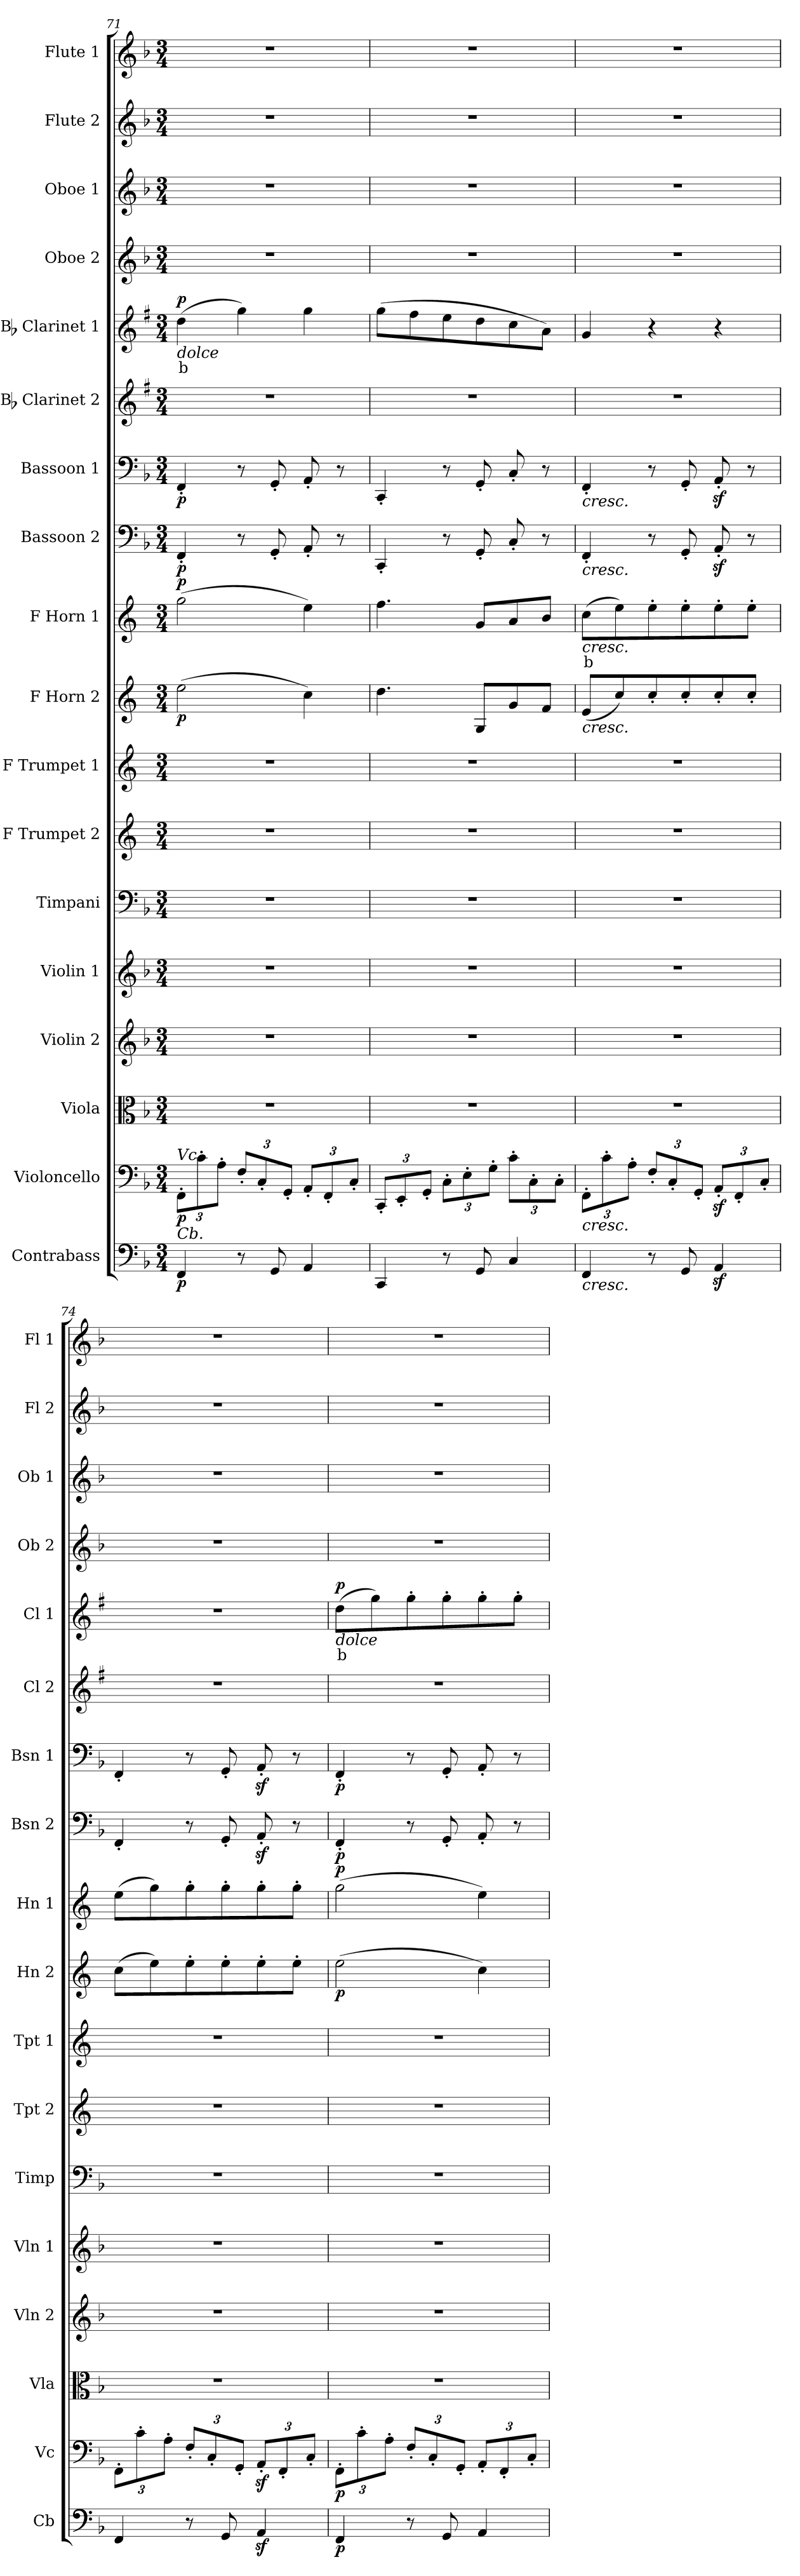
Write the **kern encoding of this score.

**kern	**dynam	**kern	**dynam	**kern	**kern	**kern	**kern	**kern	**kern	**kern	**dynam	**kern	**text	**dynam	**kern	**dynam	**kern	**dynam	**kern	**kern	**text	**dynam	**kern	**kern	**kern	**kern
*part18	*part18	*part17	*part17	*part16	*part15	*part14	*part13	*part12	*part11	*part10	*part10	*part9	*part9	*part9	*part8	*part8	*part7	*part7	*part6	*part5	*part5	*part5	*part4	*part3	*part2	*part1
*staff18	*staff18	*staff17	*staff17	*staff16	*staff15	*staff14	*staff13	*staff12	*staff11	*staff10	*staff10	*staff9	*staff9	*staff9	*staff8	*staff8	*staff7	*staff7	*staff6	*staff5	*staff5	*staff5	*staff4	*staff3	*staff2	*staff1
*I"Contrabass	*	*I"Violoncello	*	*I"Viola	*I"Violin 2	*I"Violin 1	*I"Timpani	*I"F Trumpet 2	*I"F Trumpet 1	*I"F Horn 2	*	*I"F Horn 1	*	*	*I"Bassoon 2	*	*I"Bassoon 1	*	*I"Bb Clarinet 2	*I"Bb Clarinet 1	*	*	*I"Oboe 2	*I"Oboe 1	*I"Flute 2	*I"Flute 1
*I'Cb	*	*I'Vc	*	*I'Vla	*I'Vln 2	*I'Vln 1	*I'Timp	*I'Tpt 2	*I'Tpt 1	*I'Hn 2	*	*I'Hn 1	*	*	*I'Bsn 2	*	*I'Bsn 1	*	*I'Cl 2	*I'Cl 1	*	*	*I'Ob 2	*I'Ob 1	*I'Fl 2	*I'Fl 1
*clefF4	*	*clefF4	*	*clefC3	*clefG2	*clefG2	*clefF4	*clefG2	*clefG2	*clefG2	*	*clefG2	*	*	*clefF4	*	*clefF4	*	*clefG2	*clefG2	*	*	*clefG2	*clefG2	*clefG2	*clefG2
*ITrd7c12	*	*	*	*	*	*	*	*ITrd-3c-5	*ITrd-3c-5	*ITrd4c7	*	*ITrd4c7	*	*	*	*	*	*	*ITrd1c2	*ITrd1c2	*	*	*	*	*	*
*k[b-]	*	*k[b-]	*	*k[b-]	*k[b-]	*k[b-]	*k[b-]	*k[b-]	*k[b-]	*k[b-]	*	*k[b-]	*	*	*k[b-]	*	*k[b-]	*	*k[b-]	*k[b-]	*	*	*k[b-]	*k[b-]	*k[b-]	*k[b-]
*M3/4	*	*M3/4	*	*M3/4	*M3/4	*M3/4	*M3/4	*M3/4	*M3/4	*M3/4	*	*M3/4	*	*	*M3/4	*	*M3/4	*	*M3/4	*M3/4	*	*	*M3/4	*M3/4	*M3/4	*M3/4
*	*	*Xbrackettup	*	*	*	*	*	*	*	*	*	*	*	*	*	*	*	*	*	*	*	*	*	*	*	*
=71	=71	=71	=71	=71	=71	=71	=71	=71	=71	=71	=71	=71	=71	=71	=71	=71	=71	=71	=71	=71	=71	=71	=71	=71	=71	=71
!	!	!	!	!	!	!	!	!	!	!	!	!	!	!	!	!	!	!	!	!LO:TX:b:i:t=dolce	!	!	!	!	!	!
!	!	!LO:TX:a:i:t=Vc.	!	!	!	!	!	!	!	!	!	!	!	!	!	!	!	!	!	!	!	!	!	!	!	!
!LO:TX:i:t=Cb.	!	!	!	!	!	!	!	!	!	!	!	!	!	!	!	!	!	!	!	!	!	!	!	!	!	!
!	!LO:DY:b	!	!LO:DY:b	!	!	!	!	!	!	!	!LO:DY:b	!	!	!LO:DY:b	!	!LO:DY:b	!	!LO:DY:b	!	!	!LO:LY:b:color=#FF0000	!LO:DY:b	!	!	!	!
4FFF/	p	12FF'\L	p	2.r	2.r	2.r	2.r	2.r	2.r	(2a\	p	(2cc\	.	p	4FF'/	p	4FF'/	p	2.r	(4cc\	b	p	2.r	2.r	2.r	2.r
.	.	12c'\	.	.	.	.	.	.	.	.	.	.	.	.	.	.	.	.	.	.	.	.	.	.	.	.
.	.	12A'\J	.	.	.	.	.	.	.	.	.	.	.	.	.	.	.	.	.	.	.	.	.	.	.	.
8r	.	12F'/L	.	.	.	.	.	.	.	.	.	.	.	.	8r	.	8r	.	.	4ff\)	.	.	.	.	.	.
.	.	12C'/	.	.	.	.	.	.	.	.	.	.	.	.	.	.	.	.	.	.	.	.	.	.	.	.
8GGG/	.	.	.	.	.	.	.	.	.	.	.	.	.	.	8GG'/	.	8GG'/	.	.	.	.	.	.	.	.	.
.	.	12GG'/J	.	.	.	.	.	.	.	.	.	.	.	.	.	.	.	.	.	.	.	.	.	.	.	.
4AAA/	.	12AA'/L	.	.	.	.	.	.	.	4f\)	.	4a\)	.	.	8AA'/	.	8AA'/	.	.	4ff\	.	.	.	.	.	.
.	.	12FF'/	.	.	.	.	.	.	.	.	.	.	.	.	.	.	.	.	.	.	.	.	.	.	.	.
.	.	.	.	.	.	.	.	.	.	.	.	.	.	.	8r	.	8r	.	.	.	.	.	.	.	.	.
.	.	12C'/J	.	.	.	.	.	.	.	.	.	.	.	.	.	.	.	.	.	.	.	.	.	.	.	.
=72	=72	=72	=72	=72	=72	=72	=72	=72	=72	=72	=72	=72	=72	=72	=72	=72	=72	=72	=72	=72	=72	=72	=72	=72	=72	=72
4CCC/	.	12CC'/L	.	2.r	2.r	2.r	2.r	2.r	2.r	4.g\	.	4.b-\	.	.	4CC'/	.	4CC'/	.	2.r	(8ff\L	.	.	2.r	2.r	2.r	2.r
.	.	12EE'/	.	.	.	.	.	.	.	.	.	.	.	.	.	.	.	.	.	.	.	.	.	.	.	.
.	.	.	.	.	.	.	.	.	.	.	.	.	.	.	.	.	.	.	.	8ee\	.	.	.	.	.	.
.	.	12GG'/J	.	.	.	.	.	.	.	.	.	.	.	.	.	.	.	.	.	.	.	.	.	.	.	.
8r	.	12C'\L	.	.	.	.	.	.	.	.	.	.	.	.	8r	.	8r	.	.	8dd\	.	.	.	.	.	.
.	.	12E'\	.	.	.	.	.	.	.	.	.	.	.	.	.	.	.	.	.	.	.	.	.	.	.	.
8GGG/	.	.	.	.	.	.	.	.	.	8C/L	.	8c/L	.	.	8GG'/	.	8GG'/	.	.	8cc\	.	.	.	.	.	.
.	.	12G'\J	.	.	.	.	.	.	.	.	.	.	.	.	.	.	.	.	.	.	.	.	.	.	.	.
4CC/	.	12c'\L	.	.	.	.	.	.	.	8c/	.	8d/	.	.	8C'/	.	8C'/	.	.	8b-\	.	.	.	.	.	.
.	.	12C'\	.	.	.	.	.	.	.	.	.	.	.	.	.	.	.	.	.	.	.	.	.	.	.	.
.	.	.	.	.	.	.	.	.	.	8B-/J	.	8e/J	.	.	8r	.	8r	.	.	8g\J)	.	.	.	.	.	.
.	.	12C'\J	.	.	.	.	.	.	.	.	.	.	.	.	.	.	.	.	.	.	.	.	.	.	.	.
=73	=73	=73	=73	=73	=73	=73	=73	=73	=73	=73	=73	=73	=73	=73	=73	=73	=73	=73	=73	=73	=73	=73	=73	=73	=73	=73
!	!	!	!	!	!	!	!	!	!	!	!	!	!	!	!	!	!LO:TX:b:i:t=cresc.	!	!	!	!	!	!	!	!	!
!	!	!	!	!	!	!	!	!	!	!	!	!	!	!	!LO:TX:b:i:t=cresc.	!	!	!	!	!	!	!	!	!	!	!
!	!	!	!	!	!	!	!	!	!	!	!	!LO:TX:b:i:t=cresc.	!	!	!	!	!	!	!	!	!	!	!	!	!	!
!	!	!	!	!	!	!	!	!	!	!LO:TX:b:i:t=cresc.	!	!	!	!	!	!	!	!	!	!	!	!	!	!	!	!
!	!	!LO:TX:b:i:t=cresc.	!	!	!	!	!	!	!	!	!	!	!	!	!	!	!	!	!	!	!	!	!	!	!	!
!LO:TX:b:i:t=cresc.	!	!	!	!	!	!	!	!	!	!	!	!	!	!	!	!	!	!	!	!	!	!	!	!	!	!
!	!	!	!	!	!	!	!	!	!	!	!	!	!LO:LY:b:color=#FF0000	!	!	!	!	!	!	!	!	!	!	!	!	!
4FFF/	.	12FF'\L	.	2.r	2.r	2.r	2.r	2.r	2.r	(8A/L	.	(8f\L	b	.	4FF'/	.	4FF'/	.	2.r	4f/	.	.	2.r	2.r	2.r	2.r
.	.	12c'\	.	.	.	.	.	.	.	.	.	.	.	.	.	.	.	.	.	.	.	.	.	.	.	.
.	.	.	.	.	.	.	.	.	.	8f/)	.	8a\)	.	.	.	.	.	.	.	.	.	.	.	.	.	.
.	.	12A'\J	.	.	.	.	.	.	.	.	.	.	.	.	.	.	.	.	.	.	.	.	.	.	.	.
8r	.	12F'/L	.	.	.	.	.	.	.	8f'/	.	8a'\	.	.	8r	.	8r	.	.	4r	.	.	.	.	.	.
.	.	12C'/	.	.	.	.	.	.	.	.	.	.	.	.	.	.	.	.	.	.	.	.	.	.	.	.
8GGG/	.	.	.	.	.	.	.	.	.	8f'/	.	8a'\	.	.	8GG'/	.	8GG'/	.	.	.	.	.	.	.	.	.
.	.	12GG'/J	.	.	.	.	.	.	.	.	.	.	.	.	.	.	.	.	.	.	.	.	.	.	.	.
4AAAz</	.	12AAz<'/L	.	.	.	.	.	.	.	8f'/	.	8a'\	.	.	8AAz<'/	.	8AAz<'/	.	.	4r	.	.	.	.	.	.
.	.	12FF'/	.	.	.	.	.	.	.	.	.	.	.	.	.	.	.	.	.	.	.	.	.	.	.	.
.	.	.	.	.	.	.	.	.	.	8f'/J	.	8a'\J	.	.	8r	.	8r	.	.	.	.	.	.	.	.	.
.	.	12C'/J	.	.	.	.	.	.	.	.	.	.	.	.	.	.	.	.	.	.	.	.	.	.	.	.
=74	=74	=74	=74	=74	=74	=74	=74	=74	=74	=74	=74	=74	=74	=74	=74	=74	=74	=74	=74	=74	=74	=74	=74	=74	=74	=74
4FFF/	.	12FF'\L	.	2.r	2.r	2.r	2.r	2.r	2.r	(8f\L	.	(8a\L	.	.	4FF'/	.	4FF'/	.	2.r	2.r	.	.	2.r	2.r	2.r	2.r
.	.	12c'\	.	.	.	.	.	.	.	.	.	.	.	.	.	.	.	.	.	.	.	.	.	.	.	.
.	.	.	.	.	.	.	.	.	.	8a\)	.	8cc\)	.	.	.	.	.	.	.	.	.	.	.	.	.	.
.	.	12A'\J	.	.	.	.	.	.	.	.	.	.	.	.	.	.	.	.	.	.	.	.	.	.	.	.
8r	.	12F'/L	.	.	.	.	.	.	.	8a'\	.	8cc'\	.	.	8r	.	8r	.	.	.	.	.	.	.	.	.
.	.	12C'/	.	.	.	.	.	.	.	.	.	.	.	.	.	.	.	.	.	.	.	.	.	.	.	.
8GGG/	.	.	.	.	.	.	.	.	.	8a'\	.	8cc'\	.	.	8GG'/	.	8GG'/	.	.	.	.	.	.	.	.	.
.	.	12GG'/J	.	.	.	.	.	.	.	.	.	.	.	.	.	.	.	.	.	.	.	.	.	.	.	.
4AAAz</	.	12AAz<'/L	.	.	.	.	.	.	.	8a'\	.	8cc'\	.	.	8AAz<'/	.	8AAz<'/	.	.	.	.	.	.	.	.	.
.	.	12FF'/	.	.	.	.	.	.	.	.	.	.	.	.	.	.	.	.	.	.	.	.	.	.	.	.
.	.	.	.	.	.	.	.	.	.	8a'\J	.	8cc'\J	.	.	8r	.	8r	.	.	.	.	.	.	.	.	.
.	.	12C'/J	.	.	.	.	.	.	.	.	.	.	.	.	.	.	.	.	.	.	.	.	.	.	.	.
=75	=75	=75	=75	=75	=75	=75	=75	=75	=75	=75	=75	=75	=75	=75	=75	=75	=75	=75	=75	=75	=75	=75	=75	=75	=75	=75
!	!	!	!	!	!	!	!	!	!	!	!	!	!	!	!	!	!	!	!	!LO:TX:b:i:t=dolce	!	!	!	!	!	!
!	!LO:DY:b	!	!LO:DY:b	!	!	!	!	!	!	!	!LO:DY:b	!	!	!LO:DY:b	!	!LO:DY:b	!	!LO:DY:b	!	!	!LO:LY:b:color=#FF0000	!LO:DY:b	!	!	!	!
4FFF/	p	12FF'\L	p	2.r	2.r	2.r	2.r	2.r	2.r	(2a\	p	(2cc\	.	p	4FF'/	p	4FF'/	p	2.r	(8cc\L	b	p	2.r	2.r	2.r	2.r
.	.	12c'\	.	.	.	.	.	.	.	.	.	.	.	.	.	.	.	.	.	.	.	.	.	.	.	.
.	.	.	.	.	.	.	.	.	.	.	.	.	.	.	.	.	.	.	.	8ff\)	.	.	.	.	.	.
.	.	12A'\J	.	.	.	.	.	.	.	.	.	.	.	.	.	.	.	.	.	.	.	.	.	.	.	.
8r	.	12F'/L	.	.	.	.	.	.	.	.	.	.	.	.	8r	.	8r	.	.	8ff'\	.	.	.	.	.	.
.	.	12C'/	.	.	.	.	.	.	.	.	.	.	.	.	.	.	.	.	.	.	.	.	.	.	.	.
8GGG/	.	.	.	.	.	.	.	.	.	.	.	.	.	.	8GG'/	.	8GG'/	.	.	8ff'\	.	.	.	.	.	.
.	.	12GG'/J	.	.	.	.	.	.	.	.	.	.	.	.	.	.	.	.	.	.	.	.	.	.	.	.
4AAA/	.	12AA'/L	.	.	.	.	.	.	.	4f\)	.	4a\)	.	.	8AA'/	.	8AA'/	.	.	8ff'\	.	.	.	.	.	.
.	.	12FF'/	.	.	.	.	.	.	.	.	.	.	.	.	.	.	.	.	.	.	.	.	.	.	.	.
.	.	.	.	.	.	.	.	.	.	.	.	.	.	.	8r	.	8r	.	.	8ff'\J	.	.	.	.	.	.
.	.	12C'/J	.	.	.	.	.	.	.	.	.	.	.	.	.	.	.	.	.	.	.	.	.	.	.	.
=	=	=	=	=	=	=	=	=	=	=	=	=	=	=	=	=	=	=	=	=	=	=	=	=	=	=
*-	*-	*-	*-	*-	*-	*-	*-	*-	*-	*-	*-	*-	*-	*-	*-	*-	*-	*-	*-	*-	*-	*-	*-	*-	*-	*-
